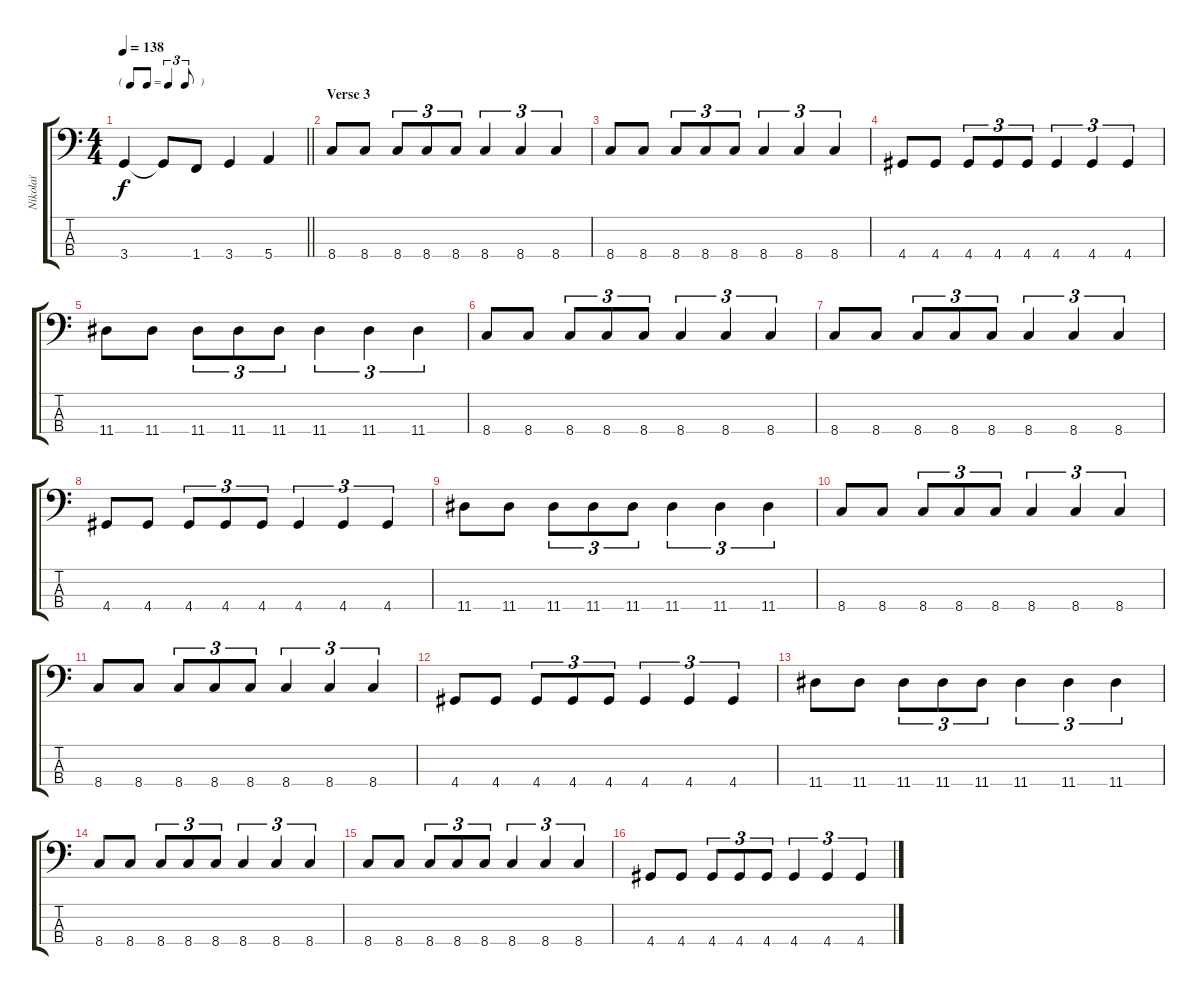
\track ("Nikolaï" "Nikolaï") {instrument electricbassfinger}
\staff {score tabs}
\tuning (G2 D2 A1 E1) {hide}
\ts (4 4)
\tf triplet8th
\tempo 138
\clef f4
\barLineRight lightlight
\ks c
3.4.4{dy f} 3.4{t}.8 1.4.8 3.4.4 5.4.4 |
\section ("" "Verse 3")
8.4.8 8.4.8 8.4.8{tu (3 2)} 8.4.8{tu (3 2)} 8.4.8{tu (3 2)} 8.4.4{tu (3 2)} 8.4.4{tu (3 2)} 8.4.4{tu (3 2)} |
8.4.8 8.4.8 8.4.8{tu (3 2)} 8.4.8{tu (3 2)} 8.4.8{tu (3 2)} 8.4.4{tu (3 2)} 8.4.4{tu (3 2)} 8.4.4{tu (3 2)} |
4.4.8 4.4.8 4.4.8{tu (3 2)} 4.4.8{tu (3 2)} 4.4.8{tu (3 2)} 4.4.4{tu (3 2)} 4.4.4{tu (3 2)} 4.4.4{tu (3 2)} |
11.4.8 11.4.8 11.4.8{tu (3 2)} 11.4.8{tu (3 2)} 11.4.8{tu (3 2)} 11.4.4{tu (3 2)} 11.4.4{tu (3 2)} 11.4.4{tu (3 2)} |
8.4.8 8.4.8 8.4.8{tu (3 2)} 8.4.8{tu (3 2)} 8.4.8{tu (3 2)} 8.4.4{tu (3 2)} 8.4.4{tu (3 2)} 8.4.4{tu (3 2)} |
8.4.8 8.4.8 8.4.8{tu (3 2)} 8.4.8{tu (3 2)} 8.4.8{tu (3 2)} 8.4.4{tu (3 2)} 8.4.4{tu (3 2)} 8.4.4{tu (3 2)} |
4.4.8 4.4.8 4.4.8{tu (3 2)} 4.4.8{tu (3 2)} 4.4.8{tu (3 2)} 4.4.4{tu (3 2)} 4.4.4{tu (3 2)} 4.4.4{tu (3 2)} |
11.4.8 11.4.8 11.4.8{tu (3 2)} 11.4.8{tu (3 2)} 11.4.8{tu (3 2)} 11.4.4{tu (3 2)} 11.4.4{tu (3 2)} 11.4.4{tu (3 2)} |
8.4.8 8.4.8 8.4.8{tu (3 2)} 8.4.8{tu (3 2)} 8.4.8{tu (3 2)} 8.4.4{tu (3 2)} 8.4.4{tu (3 2)} 8.4.4{tu (3 2)} |
8.4.8 8.4.8 8.4.8{tu (3 2)} 8.4.8{tu (3 2)} 8.4.8{tu (3 2)} 8.4.4{tu (3 2)} 8.4.4{tu (3 2)} 8.4.4{tu (3 2)} |
4.4.8 4.4.8 4.4.8{tu (3 2)} 4.4.8{tu (3 2)} 4.4.8{tu (3 2)} 4.4.4{tu (3 2)} 4.4.4{tu (3 2)} 4.4.4{tu (3 2)} |
11.4.8 11.4.8 11.4.8{tu (3 2)} 11.4.8{tu (3 2)} 11.4.8{tu (3 2)} 11.4.4{tu (3 2)} 11.4.4{tu (3 2)} 11.4.4{tu (3 2)} |
8.4.8 8.4.8 8.4.8{tu (3 2)} 8.4.8{tu (3 2)} 8.4.8{tu (3 2)} 8.4.4{tu (3 2)} 8.4.4{tu (3 2)} 8.4.4{tu (3 2)} |
8.4.8 8.4.8 8.4.8{tu (3 2)} 8.4.8{tu (3 2)} 8.4.8{tu (3 2)} 8.4.4{tu (3 2)} 8.4.4{tu (3 2)} 8.4.4{tu (3 2)} |
4.4.8 4.4.8 4.4.8{tu (3 2)} 4.4.8{tu (3 2)} 4.4.8{tu (3 2)} 4.4.4{tu (3 2)} 4.4.4{tu (3 2)} 4.4.4{tu (3 2)}
